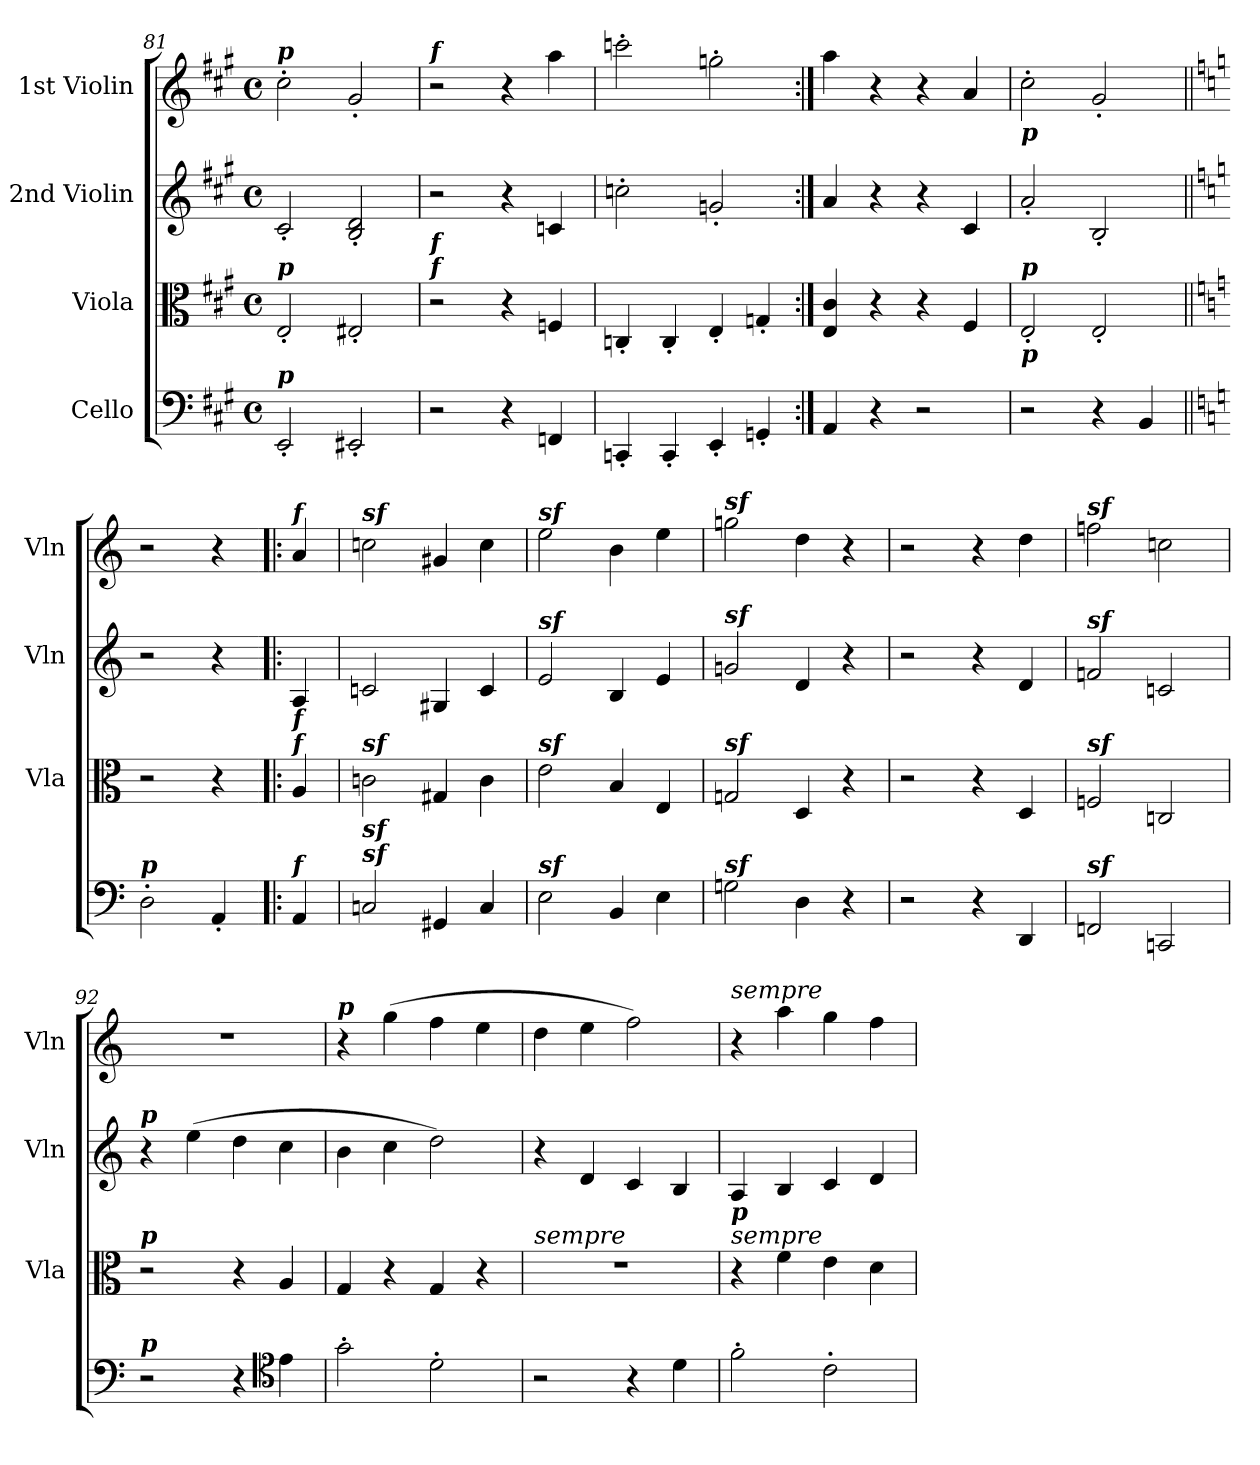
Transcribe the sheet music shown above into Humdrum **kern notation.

**kern	**kern	**kern	**kern
*part4	*part3	*part2	*part1
*staff4	*staff3	*staff2	*staff1
*I"Cello	*I"Viola	*I"2nd Violin	*I"1st Violin
*	*I'Vla	*I'Vln	*I'Vln
*clefF4	*clefC3	*clefG2	*clefG2
*k[f#c#g#]	*k[f#c#g#]	*k[f#c#g#]	*k[f#c#g#]
*A:	*A:	*A:	*A:
*M4/4	*M4/4	*M4/4	*M4/4
*met(c)	*met(c)	*met(c)	*met(c)
=81	=81	=81	=81
!	!	!	!LO:TX:a:Bi:t=p
!	!LO:TX:a:Bi:t=p	!	!
!LO:TX:a:Bi:t=p	!	!	!
2EE'	2E'	2c#'	2cc#'
2EE#X'	2E#X'	2B' 2d'	2g#'
=82	=82	=82	=82
!	!	!	!LO:TX:a:Bi:t=f
!	!LO:TX:a:Bi:t=f	!	!
!	!LO:TX:a:Bi:t=f	!	!
2r	2r	2r	2r
4r	4r	4r	4r
4FFn	4Fn	4cn	4aa
=83	=83	=83	=83
4CCn'	4Cn'	2ccn'	2cccn'
4CC'	4C'	.	.
4EE'	4E'	2gn'	2ggn'
4GGn'	4Gn'	.	.
=84:|!	=84:|!	=84:|!	=84:|!
4AA	4E 4c#	4a	4aa
4r	4r	4r	4r
2r	4r	4r	4r
.	4F#	4c#	4a
=85	=85	=85	=85
!	!	!	!LO:TX:b:Bi:t=p
!	!LO:TX:b:Bi:t=p	!	!
!	!LO:TX:a:Bi:t=p	!	!
2r	2E'	2a'	2cc#'
4r	2E'	2B'	2g#'
4BB	.	.	.
=||	=||	=||	=||
*k[]	*k[]	*k[]	*k[]
*C:	*C:	*C:	*C:
!LO:TX:a:Bi:t=p	!	!	!
2D'	2r	2r	2r
4AA'	4r	4r	4r
=86!|:	=86!|:	=86!|:	=86!|:
!	!	!	!LO:TX:a:Bi:t=f
!	!LO:TX:a:Bi:t=f	!	!
!	!LO:TX:a:Bi:t=f	!	!
!LO:TX:a:Bi:t=f	!	!	!
4AA	4A	4A	4a
=87	=87	=87	=87
!	!	!	!LO:TX:a:Bi:t=sf
!	!LO:TX:a:Bi:t=sf	!	!
!LO:TX:a:Bi:t=sf	!	!	!
!LO:TX:a:Bi:t=sf	!	!	!
2Cn	2cn	2cn	2ccn
4GG#X	4G#X	4G#X	4g#X
4C	4c	4c	4cc
=88	=88	=88	=88
!	!	!	!LO:TX:a:Bi:t=sf
!	!	!LO:TX:a:Bi:t=sf	!
!	!LO:TX:a:Bi:t=sf	!	!
!LO:TX:a:Bi:t=sf	!	!	!
2E	2e	2e	2ee
4BB	4B	4B	4b
4E	4E	4e	4ee
=89	=89	=89	=89
!	!	!	!LO:TX:a:Bi:t=sf
!	!	!LO:TX:a:Bi:t=sf	!
!	!LO:TX:a:Bi:t=sf	!	!
!LO:TX:a:Bi:t=sf	!	!	!
2Gn	2Gn	2gn	2ggn
4D	4D	4d	4dd
4r	4r	4r	4r
=90	=90	=90	=90
2r	2r	2r	2r
4r	4r	4r	4r
4DD	4D	4d	4dd
=91	=91	=91	=91
!	!	!	!LO:TX:a:Bi:t=sf
!	!	!LO:TX:a:Bi:t=sf	!
!	!LO:TX:a:Bi:t=sf	!	!
!LO:TX:a:Bi:t=sf	!	!	!
2FFn	2Fn	2fn	2ffn
2CCn	2Cn	2cn	2ccn
=92	=92	=92	=92
!	!	!LO:TX:a:Bi:t=p	!
!	!LO:TX:a:Bi:t=p	!	!
!LO:TX:a:Bi:t=p	!	!	!
2r	2r	4r	1r
.	.	(4ee	.
4r	4r	4dd	.
*clefC4	*	*	*
4e	4A	4cc	.
=93	=93	=93	=93
!	!	!	!LO:TX:a:Bi:t=p
2g'	4G	4b	4r
.	4r	4cc	(4gg
2d'	4G	2dd)	4ff
.	4r	.	4ee
=94	=94	=94	=94
!	!LO:TX:a:i:t=sempre	!	!
2r	1r	4r	4dd
.	.	4d	4ee
4r	.	4c	2ff)
4d	.	4B	.
=95	=95	=95	=95
!	!	!	!LO:TX:a:i:t=sempre
!	!	!LO:TX:b:Bi:t=p	!
!	!LO:TX:a:i:t=sempre	!	!
2f'	4r	4A	4r
.	4f	4B	4aa
2c'	4e	4c	4gg
.	4d	4d	4ff
=	=	=	=
*-	*-	*-	*-
